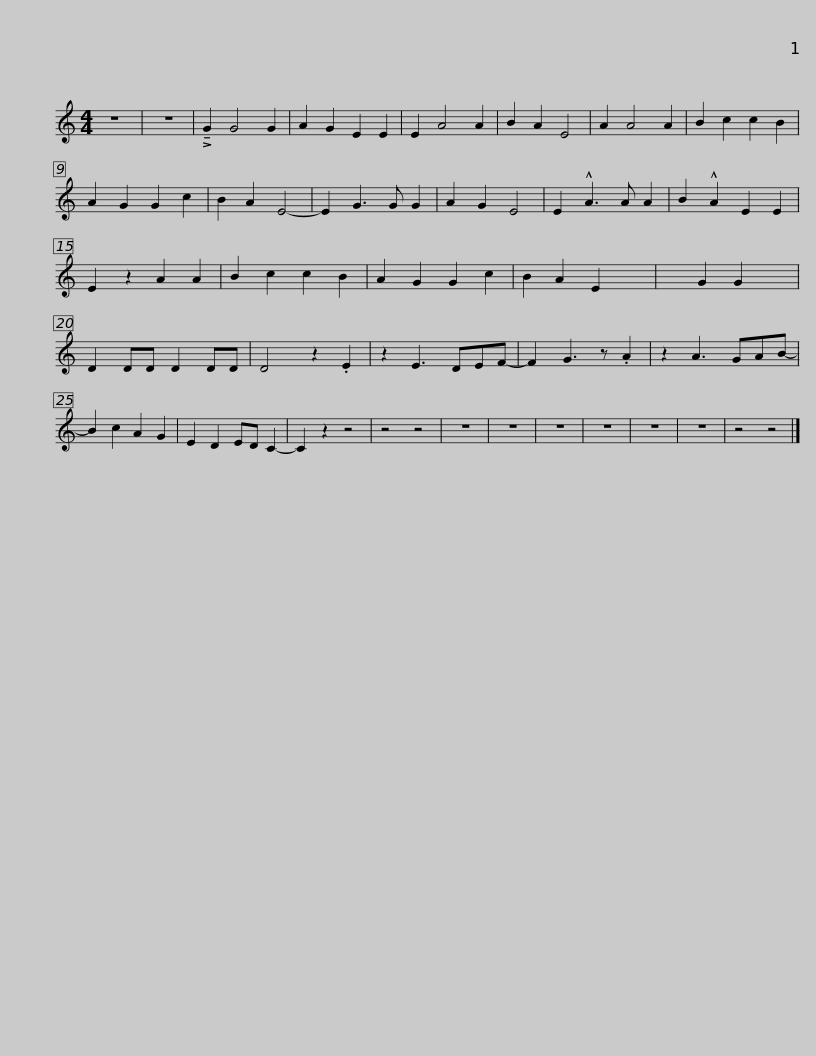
X:1
L:1/8
M:4/4
I:linebreak $
K:C
V:1 treble
V:1
 z8 | z8 | !>!!tenuto!G2 G4 G2 | A2 G2 E2 E2 | E2 A4 A2 | %5
 B2 A2 E4 | A2 A4 A2 | B2 c2 c2 B2 | A2 G2 G2 c2 | B2 A2 E4- | %10
 E2 G3 G G2 |$ A2 G2 E4 | E2 !^!A3 A A2 | B2 !^!A2 E2 E2 | E2 z2 A2 A2 | %15
 B2 c2 c2 B2 | A2 G2 G2 c2 | B2 A2 E2 x2 | x2 G2 G2 x2 | D2 DD D2 DD |$ %20
 D4 z2 .E2 | z2 E3 DEF- | F2 G3 z .A2 | z2 A3 GAB- | B2 c2 A2 G2 | %25
 E2 D2 ED C2- | C2 z2 z4 | z4 z4 | z8 | z8 | %30
 z8 |$ z8 | z8 | z8 | z4 z4 |] %35
